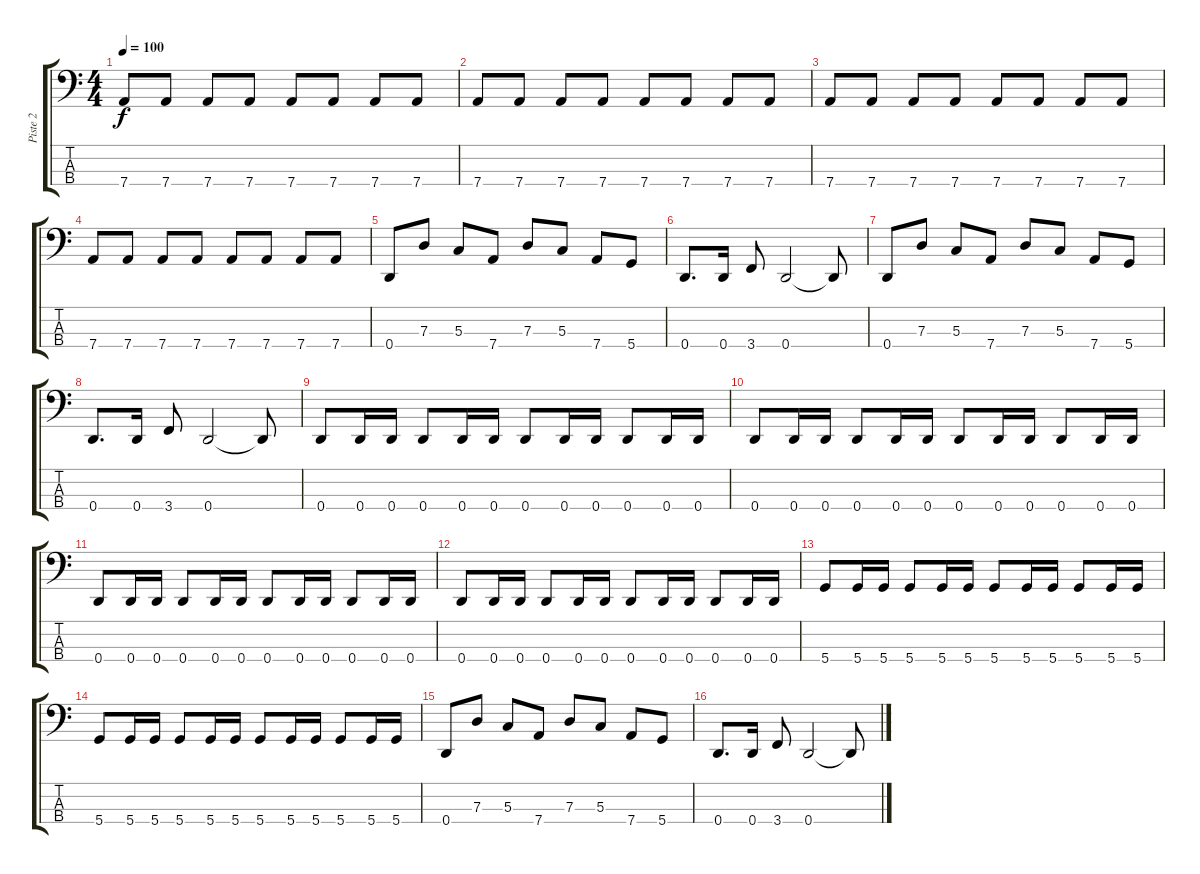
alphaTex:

\track ("Piste 2" "Piste 2") {instrument electricbassfinger}
\staff {score tabs}
\tuning (F2 C2 G1 D1) {hide}
\ts (4 4)
\tempo 100
\clef f4
\ks c
7.4.8{dy f} 7.4.8 7.4.8 7.4.8 7.4.8 7.4.8 7.4.8 7.4.8 |
7.4.8 7.4.8 7.4.8 7.4.8 7.4.8 7.4.8 7.4.8 7.4.8 |
7.4.8 7.4.8 7.4.8 7.4.8 7.4.8 7.4.8 7.4.8 7.4.8 |
7.4.8 7.4.8 7.4.8 7.4.8 7.4.8 7.4.8 7.4.8 7.4.8 |
0.4.8 7.3.8 5.3.8 7.4.8 7.3.8 5.3.8 7.4.8 5.4.8 |
0.4.8{d} 0.4.16 3.4.8 0.4.2 0.4{t}.8 |
0.4.8 7.3.8 5.3.8 7.4.8 7.3.8 5.3.8 7.4.8 5.4.8 |
0.4.8{d} 0.4.16 3.4.8 0.4.2 0.4{t}.8 |
0.4.8 0.4.16 0.4.16 0.4.8 0.4.16 0.4.16 0.4.8 0.4.16 0.4.16 0.4.8 0.4.16 0.4.16 |
0.4.8 0.4.16 0.4.16 0.4.8 0.4.16 0.4.16 0.4.8 0.4.16 0.4.16 0.4.8 0.4.16 0.4.16 |
0.4.8 0.4.16 0.4.16 0.4.8 0.4.16 0.4.16 0.4.8 0.4.16 0.4.16 0.4.8 0.4.16 0.4.16 |
0.4.8 0.4.16 0.4.16 0.4.8 0.4.16 0.4.16 0.4.8 0.4.16 0.4.16 0.4.8 0.4.16 0.4.16 |
5.4.8 5.4.16 5.4.16 5.4.8 5.4.16 5.4.16 5.4.8 5.4.16 5.4.16 5.4.8 5.4.16 5.4.16 |
5.4.8 5.4.16 5.4.16 5.4.8 5.4.16 5.4.16 5.4.8 5.4.16 5.4.16 5.4.8 5.4.16 5.4.16 |
0.4.8 7.3.8 5.3.8 7.4.8 7.3.8 5.3.8 7.4.8 5.4.8 |
0.4.8{d} 0.4.16 3.4.8 0.4.2 0.4{t}.8
